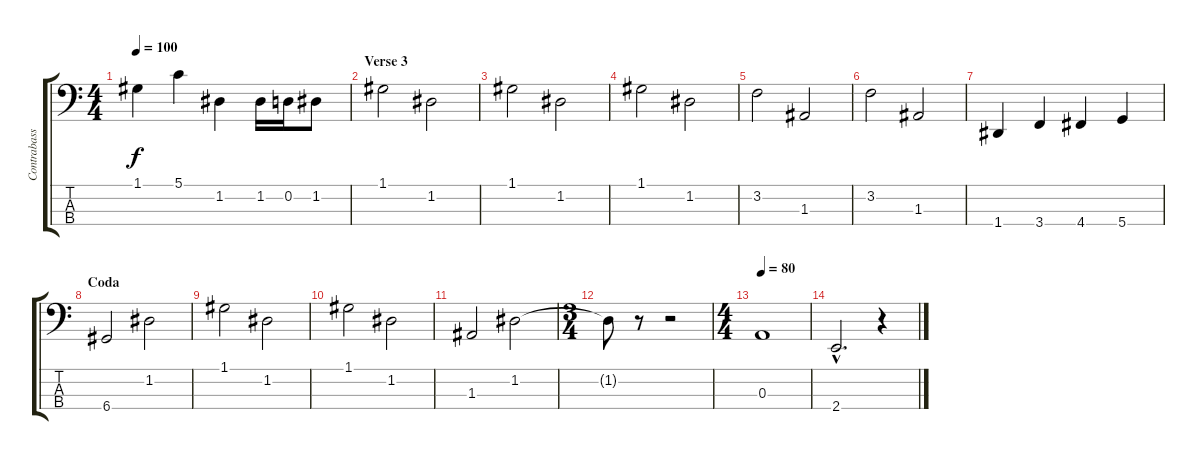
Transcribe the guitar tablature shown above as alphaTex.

\track ("Contrabass" "Contrabass") {instrument contrabass}
\staff {score tabs}
\tuning (G2 D2 A1 D1) {hide}
\ts (4 4)
\tempo 100
\clef f4
\ks c
1.1.4{dy f} 5.1.4 1.2.4 1.2.16 0.2.16 1.2.8 |
\section ("" "Verse 3")
1.1.2 1.2.2 |
1.1.2 1.2.2 |
1.1.2 1.2.2 |
3.2.2 1.3.2 |
3.2.2 1.3.2 |
1.4.4 3.4.4 4.4.4 5.4.4 |
\section ("" "Coda")
6.4.2 1.2.2 |
1.1.2 1.2.2 |
1.1.2 1.2.2 |
1.3.2 1.2.2 |
\ts (3 4)
1.2{t}.8 r.8 r.2 |
\ts (4 4)
\tempo 80
0.3.1 |
2.4{hac}.2{d} r.4
